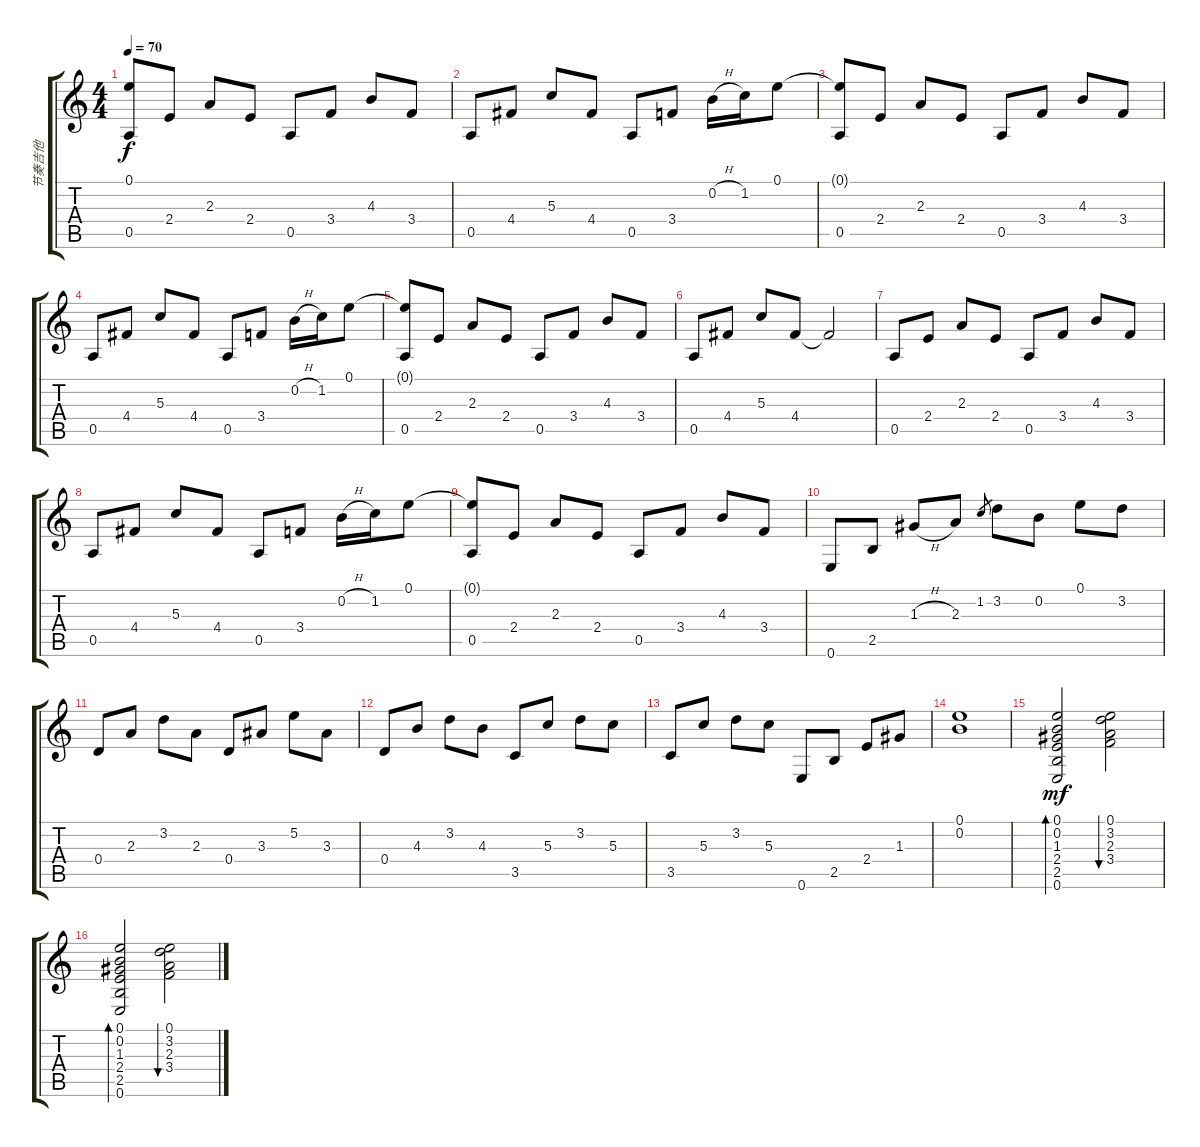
\track ("节奏吉他" "节奏吉他") {instrument electricguitarclean}
\staff {score tabs}
\tuning (E4 B3 G3 D3 A2 E2) {hide}
\ts (4 4)
\tempo 70
\clef g2
\ks c
(0.1{t} 0.5).8{dy f} 2.4.8 2.3.8 2.4.8 0.5.8 3.4.8 4.3.8 3.4.8 |
0.5.8 4.4.8 5.3.8 4.4.8 0.5.8 3.4.8 0.2{h}.16 1.2.16 0.1.8 |
(0.1{t} 0.5).8 2.4.8 2.3.8 2.4.8 0.5.8 3.4.8 4.3.8 3.4.8 |
0.5.8 4.4.8 5.3.8 4.4.8 0.5.8 3.4.8 0.2{h}.16 1.2.16 0.1.8 |
(0.1{t} 0.5).8 2.4.8 2.3.8 2.4.8 0.5.8 3.4.8 4.3.8 3.4.8 |
0.5.8 4.4.8 5.3.8 4.4.8 4.4{t}.2 |
0.5.8 2.4.8 2.3.8 2.4.8 0.5.8 3.4.8 4.3.8 3.4.8 |
0.5.8 4.4.8 5.3.8 4.4.8 0.5.8 3.4.8 0.2{h}.16 1.2.16 0.1.8 |
(0.1{t} 0.5).8 2.4.8 2.3.8 2.4.8 0.5.8 3.4.8 4.3.8 3.4.8 |
0.6.8 2.5.8 1.3{h}.8 2.3.8 1.2.8{gr} 3.2.8 0.2.8 0.1.8 3.2.8 |
0.4.8 2.3.8 3.2.8 2.3.8 0.4.8 3.3.8 5.2.8 3.3.8 |
0.4.8 4.3.8 3.2.8 4.3.8 3.5.8 5.3.8 3.2.8 5.3.8 |
3.5.8 5.3.8 3.2.8 5.3.8 0.6.8 2.5.8 2.4.8 1.3.8 |
(0.1 0.2).1 |
(0.1 0.2 1.3 2.4 2.5 0.6).2{bd 240 dy mf} (0.1 3.2 2.3 3.4).2{bu 240} |
(0.1 0.2 1.3 2.4 2.5 0.6).2{bd 240} (0.1 3.2 2.3 3.4).2{bu 240}
